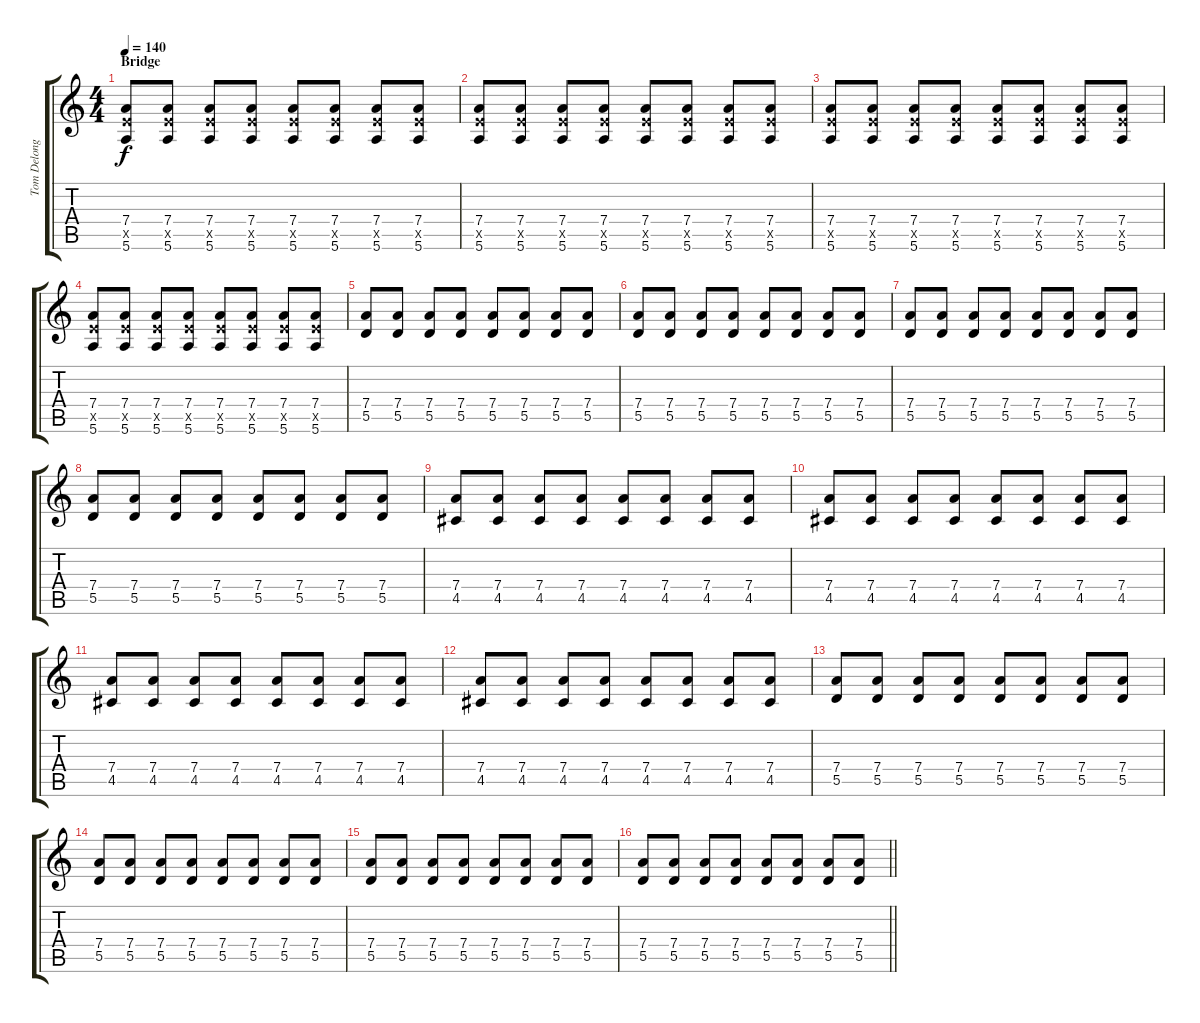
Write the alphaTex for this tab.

\track ("Tom Delonge" "Tom Delong") {instrument acousticguitarsteel}
\staff {score tabs}
\tuning (E4 B3 G3 D3 A2 E2) {hide}
\ts (4 4)
\section ("" "Bridge")
\tempo 140
\clef g2
\ks c
(7.4 7.5{x} 5.6).8{dy f} (7.4 7.5{x} 5.6).8 (7.4 7.5{x} 5.6).8 (7.4 7.5{x} 5.6).8 (7.4 7.5{x} 5.6).8 (7.4 7.5{x} 5.6).8 (7.4 7.5{x} 5.6).8 (7.4 7.5{x} 5.6).8 |
(7.4 7.5{x} 5.6).8 (7.4 7.5{x} 5.6).8 (7.4 7.5{x} 5.6).8 (7.4 7.5{x} 5.6).8 (7.4 7.5{x} 5.6).8 (7.4 7.5{x} 5.6).8 (7.4 7.5{x} 5.6).8 (7.4 7.5{x} 5.6).8 |
(7.4 7.5{x} 5.6).8 (7.4 7.5{x} 5.6).8 (7.4 7.5{x} 5.6).8 (7.4 7.5{x} 5.6).8 (7.4 7.5{x} 5.6).8 (7.4 7.5{x} 5.6).8 (7.4 7.5{x} 5.6).8 (7.4 7.5{x} 5.6).8 |
(7.4 7.5{x} 5.6).8 (7.4 7.5{x} 5.6).8 (7.4 7.5{x} 5.6).8 (7.4 7.5{x} 5.6).8 (7.4 7.5{x} 5.6).8 (7.4 7.5{x} 5.6).8 (7.4 7.5{x} 5.6).8 (7.4 7.5{x} 5.6).8 |
(7.4 5.5).8 (7.4 5.5).8 (7.4 5.5).8 (7.4 5.5).8 (7.4 5.5).8 (7.4 5.5).8 (7.4 5.5).8 (7.4 5.5).8 |
(7.4 5.5).8 (7.4 5.5).8 (7.4 5.5).8 (7.4 5.5).8 (7.4 5.5).8 (7.4 5.5).8 (7.4 5.5).8 (7.4 5.5).8 |
(7.4 5.5).8 (7.4 5.5).8 (7.4 5.5).8 (7.4 5.5).8 (7.4 5.5).8 (7.4 5.5).8 (7.4 5.5).8 (7.4 5.5).8 |
(7.4 5.5).8 (7.4 5.5).8 (7.4 5.5).8 (7.4 5.5).8 (7.4 5.5).8 (7.4 5.5).8 (7.4 5.5).8 (7.4 5.5).8 |
(7.4 4.5).8 (7.4 4.5).8 (7.4 4.5).8 (7.4 4.5).8 (7.4 4.5).8 (7.4 4.5).8 (7.4 4.5).8 (7.4 4.5).8 |
(7.4 4.5).8 (7.4 4.5).8 (7.4 4.5).8 (7.4 4.5).8 (7.4 4.5).8 (7.4 4.5).8 (7.4 4.5).8 (7.4 4.5).8 |
(7.4 4.5).8 (7.4 4.5).8 (7.4 4.5).8 (7.4 4.5).8 (7.4 4.5).8 (7.4 4.5).8 (7.4 4.5).8 (7.4 4.5).8 |
(7.4 4.5).8 (7.4 4.5).8 (7.4 4.5).8 (7.4 4.5).8 (7.4 4.5).8 (7.4 4.5).8 (7.4 4.5).8 (7.4 4.5).8 |
(7.4 5.5).8 (7.4 5.5).8 (7.4 5.5).8 (7.4 5.5).8 (7.4 5.5).8 (7.4 5.5).8 (7.4 5.5).8 (7.4 5.5).8 |
(7.4 5.5).8 (7.4 5.5).8 (7.4 5.5).8 (7.4 5.5).8 (7.4 5.5).8 (7.4 5.5).8 (7.4 5.5).8 (7.4 5.5).8 |
(7.4 5.5).8 (7.4 5.5).8 (7.4 5.5).8 (7.4 5.5).8 (7.4 5.5).8 (7.4 5.5).8 (7.4 5.5).8 (7.4 5.5).8 |
\barLineRight lightlight
(7.4 5.5).8 (7.4 5.5).8 (7.4 5.5).8 (7.4 5.5).8 (7.4 5.5).8 (7.4 5.5).8 (7.4 5.5).8 (7.4 5.5).8
